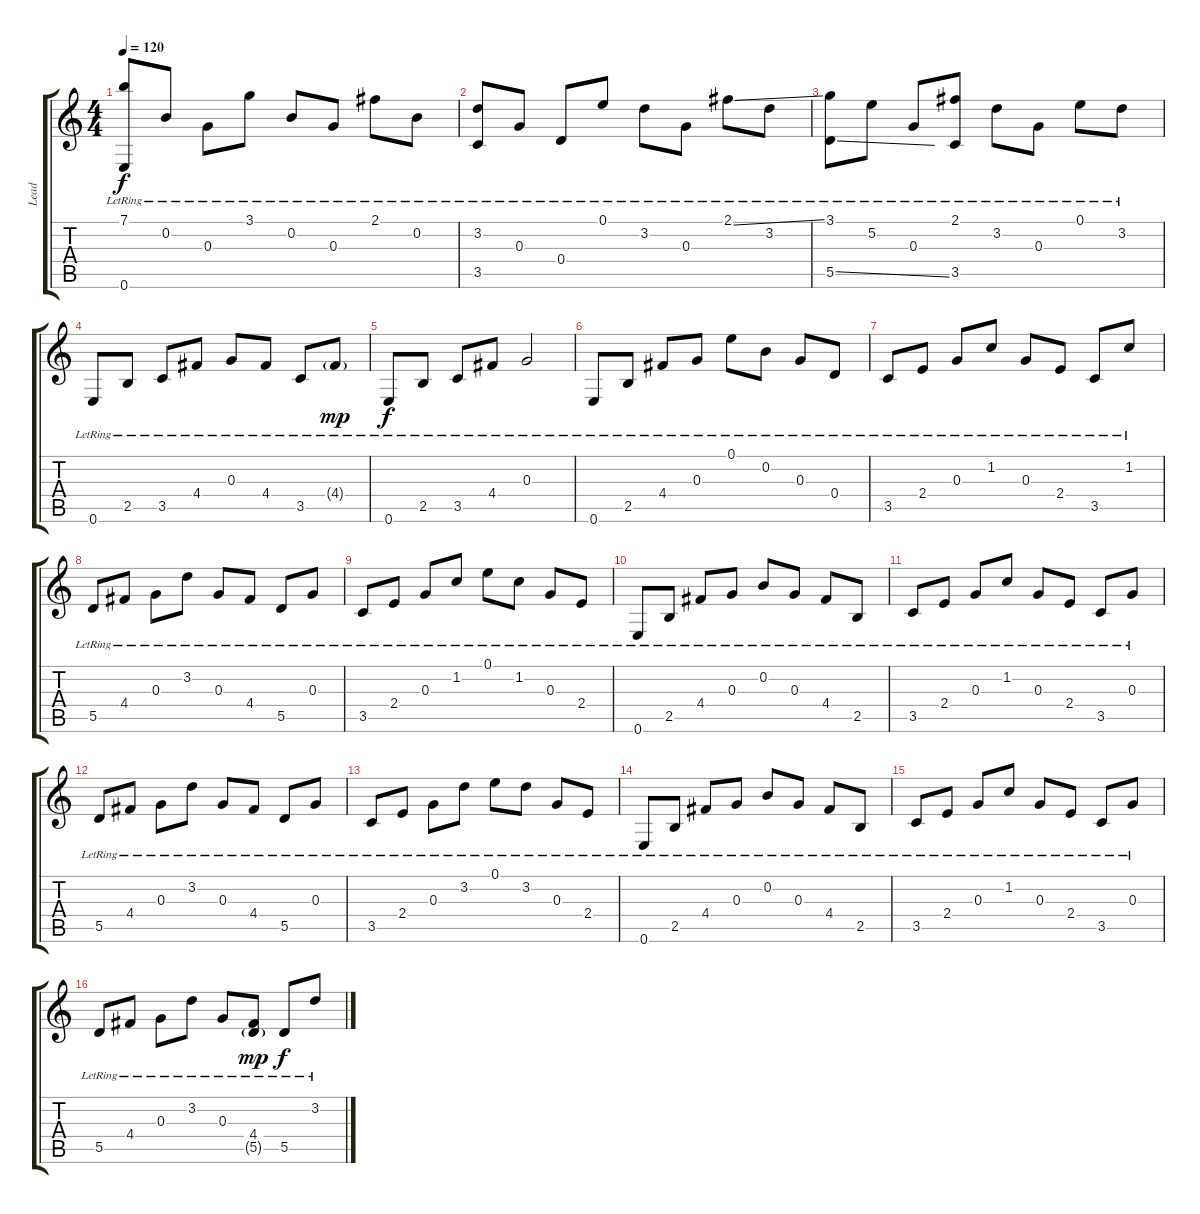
\track ("Lead" "Lead") {instrument acousticguitarsteel}
\staff {score tabs}
\tuning (E4 B3 G3 D3 A2 E2) {hide}
\ts (4 4)
\tempo 120
\clef g2
\ks c
(7.1{lr} 0.6{lr}).8{dy f} 0.2{lr}.8 0.3{lr}.8 3.1{lr}.8 0.2{lr}.8 0.3{lr}.8 2.1{lr}.8 0.2{lr}.8 |
(3.2{lr} 3.5{lr}).8 0.3{lr}.8 0.4{lr}.8 0.1{lr}.8 3.2{lr}.8 0.3{lr}.8 2.1{ss lr}.8 3.2{lr}.8 |
(3.1{lr} 5.5{ss lr}).8 5.2{lr}.8 0.3{lr}.8 (2.1{lr} 3.5{lr}).8 3.2{lr}.8 0.3{lr}.8 0.1{lr}.8 3.2{lr}.8 |
0.6{lr}.8 2.5{lr}.8 3.5{lr}.8 4.4{lr}.8 0.3{lr}.8 4.4{lr}.8 3.5{lr}.8 4.4{g lr}.8{dy mp} |
0.6{lr}.8{dy f} 2.5{lr}.8 3.5{lr}.8 4.4{lr}.8 0.3{lr}.2 |
0.6{lr}.8 2.5{lr}.8 4.4{lr}.8 0.3{lr}.8 0.1{lr}.8 0.2{lr}.8 0.3{lr}.8 0.4{lr}.8 |
3.5{lr}.8 2.4{lr}.8 0.3{lr}.8 1.2{lr}.8 0.3{lr}.8 2.4{lr}.8 3.5{lr}.8 1.2{lr}.8 |
5.5{lr}.8 4.4{lr}.8 0.3{lr}.8 3.2{lr}.8 0.3{lr}.8 4.4{lr}.8 5.5{lr}.8 0.3{lr}.8 |
3.5{lr}.8 2.4{lr}.8 0.3{lr}.8 1.2{lr}.8 0.1{lr}.8 1.2{lr}.8 0.3{lr}.8 2.4{lr}.8 |
0.6{lr}.8 2.5{lr}.8 4.4{lr}.8 0.3{lr}.8 0.2{lr}.8 0.3{lr}.8 4.4{lr}.8 2.5{lr}.8 |
3.5{lr}.8 2.4{lr}.8 0.3{lr}.8 1.2{lr}.8 0.3{lr}.8 2.4{lr}.8 3.5{lr}.8 0.3{lr}.8 |
5.5{lr}.8 4.4{lr}.8 0.3{lr}.8 3.2{lr}.8 0.3{lr}.8 4.4{lr}.8 5.5{lr}.8 0.3{lr}.8 |
3.5{lr}.8 2.4{lr}.8 0.3{lr}.8 3.2{lr}.8 0.1{lr}.8 3.2{lr}.8 0.3{lr}.8 2.4{lr}.8 |
0.6{lr}.8 2.5{lr}.8 4.4{lr}.8 0.3{lr}.8 0.2{lr}.8 0.3{lr}.8 4.4{lr}.8 2.5{lr}.8 |
3.5{lr}.8 2.4{lr}.8 0.3{lr}.8 1.2{lr}.8 0.3{lr}.8 2.4{lr}.8 3.5{lr}.8 0.3{lr}.8 |
5.5{lr}.8 4.4{lr}.8 0.3{lr}.8 3.2{lr}.8 0.3{lr}.8 (4.4{lr} 5.5{g lr}).8{dy mp} 5.5{lr}.8{dy f} 3.2{lr}.8
